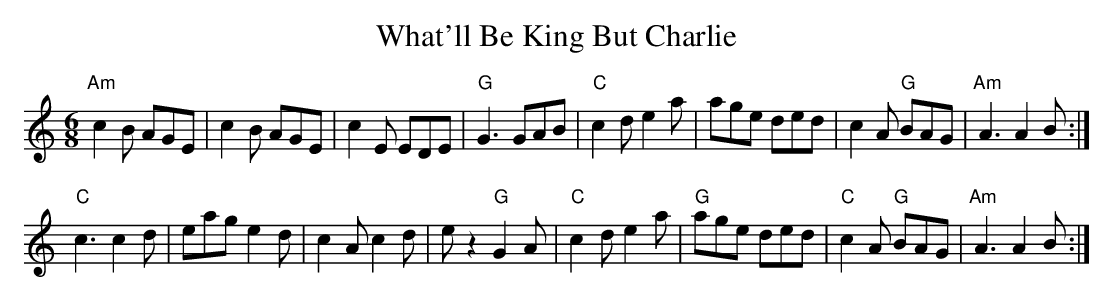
X:1
T:What'll Be King But Charlie
M:6/8
L:1/8
K:Am
"Am"c2B AGE|c2B AGE|c2E EDE|"G"G3 GAB|"C"c2d e2a|age ded|c2A "G"BAG|"Am"A3 A2B:|
"C"c3 c2d|eag e2d|c2A c2d|e z2 "G"G2A|"C"c2d e2a|"G"age ded|"C"c2A "G"BAG|"Am"A3 A2B:|
